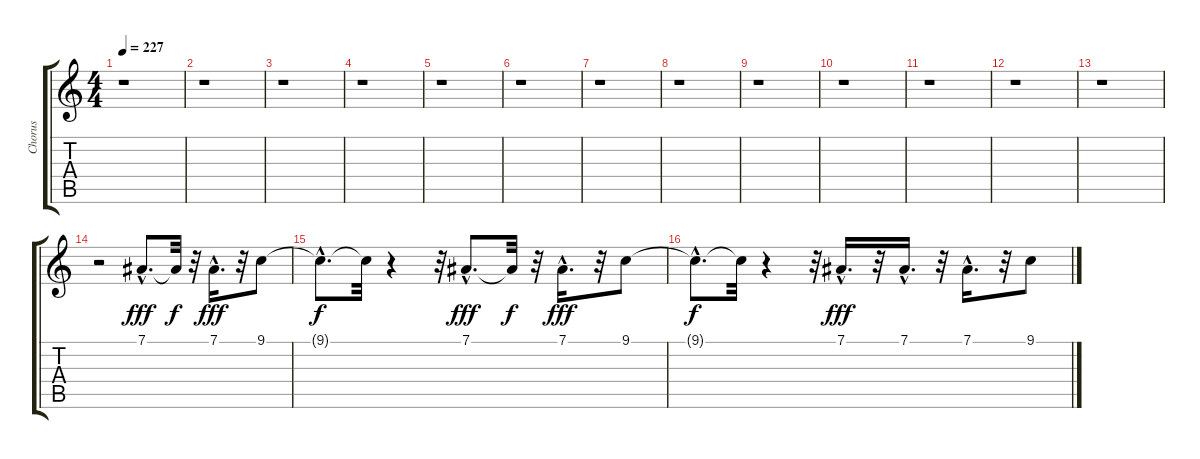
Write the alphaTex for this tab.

\track ("Chorus" "Chorus") {instrument altosax}
\staff {score tabs}
\tuning (Eb4 Bb3 Gb3 Db3 Ab2 Eb2) {hide}
\ts (4 4)
\tempo 227
\clef g2
\ks c
r.1{dy fff} |
r.1 |
r.1 |
r.1 |
r.1 |
r.1 |
r.1 |
r.1 |
r.1 |
r.1 |
r.1 |
r.1 |
r.1 |
r.2 7.1{hac}.8{d} 7.1{t}.32{dy f} r.32 7.1{hac}.16{d dy fff} r.32 9.1.8 |
9.1{hac t}.8{d dy f} 9.1{t}.32 r.4 r.32 7.1{hac}.8{d dy fff} 7.1{t}.32{dy f} r.32 7.1{hac}.16{d dy fff} r.32 9.1.8 |
9.1{hac t}.8{d dy f} 9.1{t}.32 r.4 r.32 7.1{hac}.16{d dy fff} r.32 7.1{hac}.16{d} r.32 7.1{hac}.16{d} r.32 9.1.8
